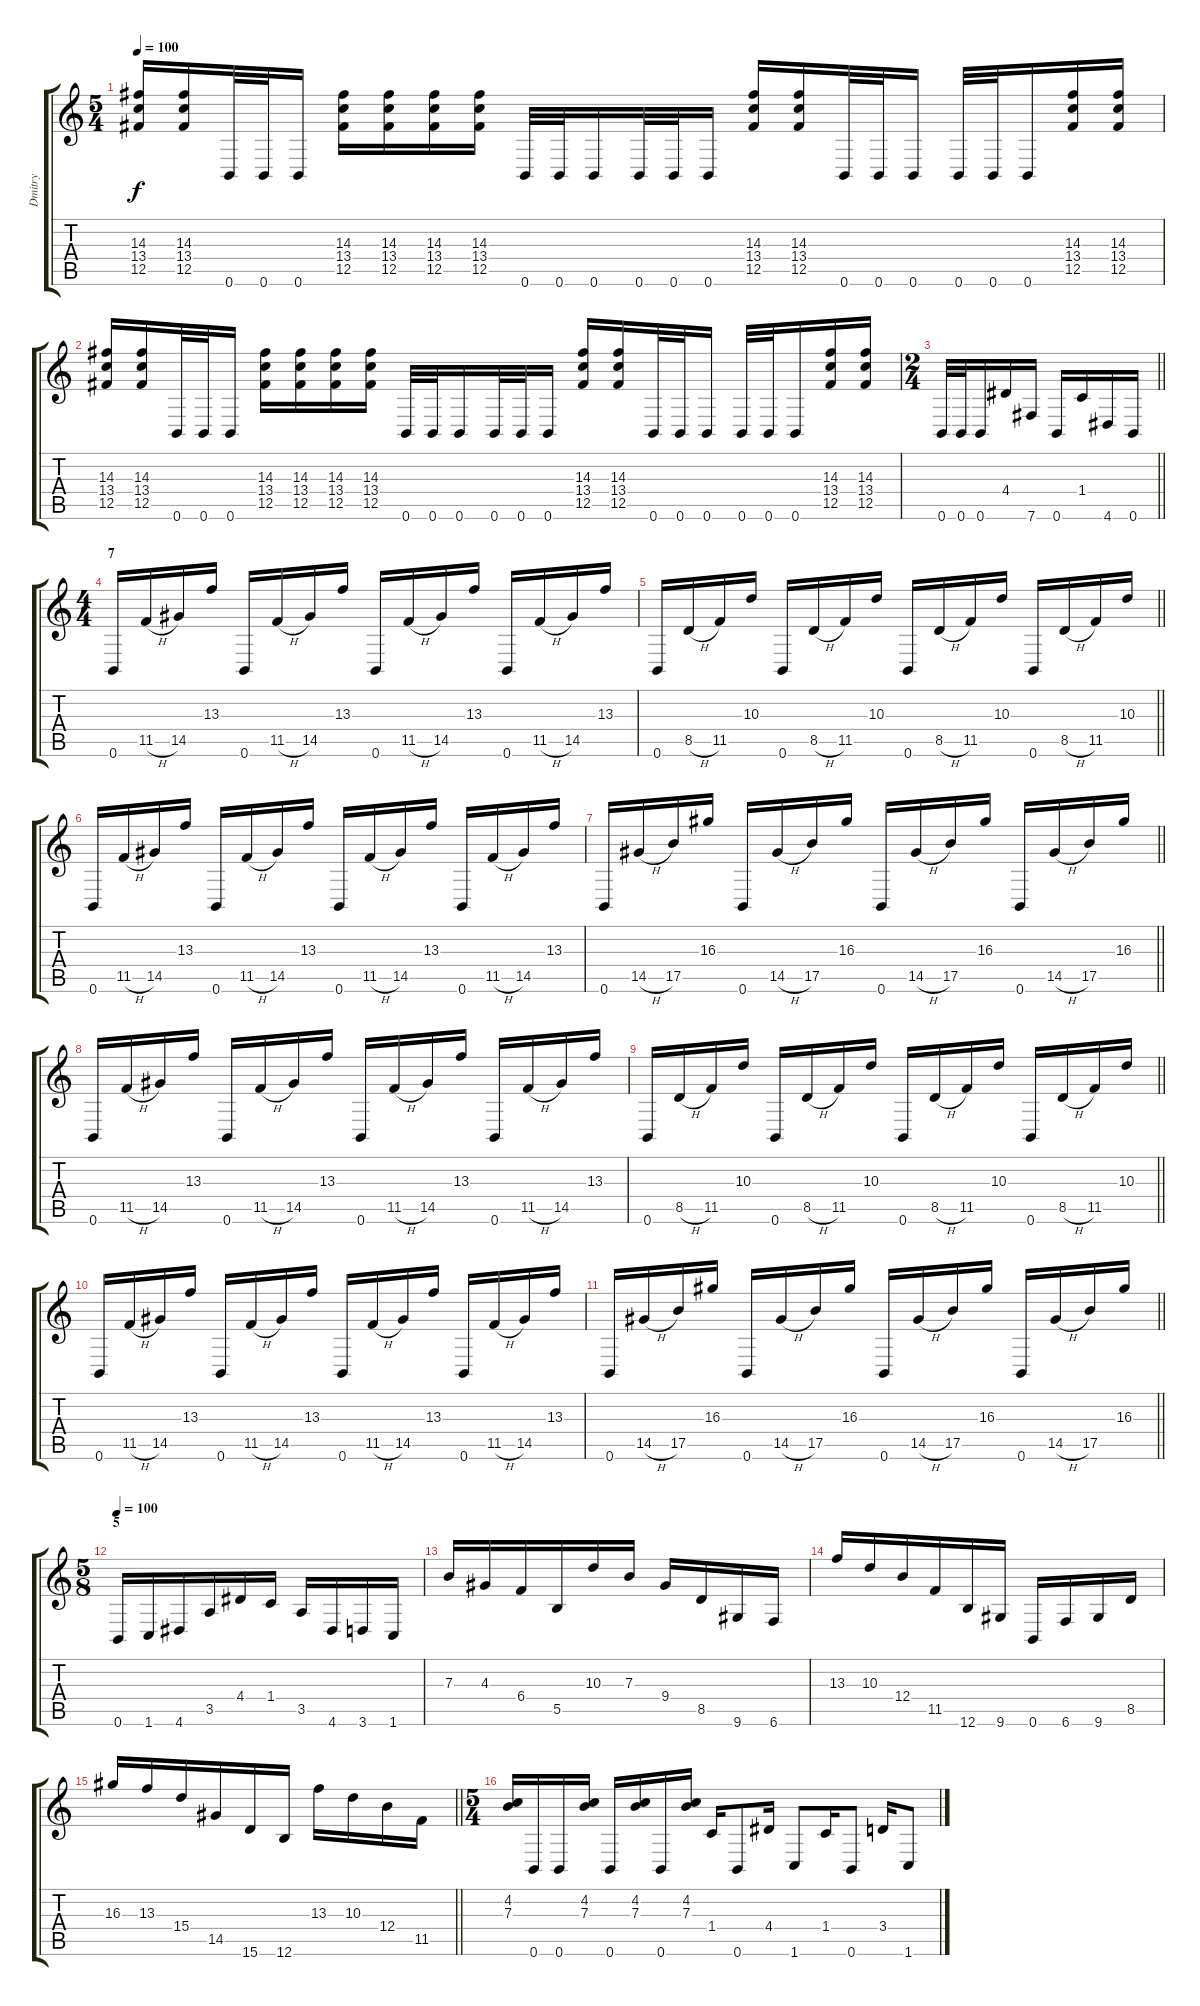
\track ("Dmitry" "Dmitry") {instrument distortionguitar}
\staff {score tabs}
\tuning (Db4 Ab3 E3 B2 Gb2 B1) {hide}
\ts (5 4)
\tempo 100
\clef g2
\ks c
(14.3 13.4 12.5).16{dy f} (14.3 13.4 12.5).16 0.6.32 0.6.32 0.6.16 (14.3 13.4 12.5).16 (14.3 13.4 12.5).16 (14.3 13.4 12.5).16 (14.3 13.4 12.5).16 0.6.32 0.6.32 0.6.16 0.6.32 0.6.32 0.6.16 (14.3 13.4 12.5).16 (14.3 13.4 12.5).16 0.6.32 0.6.32 0.6.16 0.6.32 0.6.32 0.6.16 (14.3 13.4 12.5).16 (14.3 13.4 12.5).16 |
(14.3 13.4 12.5).16 (14.3 13.4 12.5).16 0.6.32 0.6.32 0.6.16 (14.3 13.4 12.5).16 (14.3 13.4 12.5).16 (14.3 13.4 12.5).16 (14.3 13.4 12.5).16 0.6.32 0.6.32 0.6.16 0.6.32 0.6.32 0.6.16 (14.3 13.4 12.5).16 (14.3 13.4 12.5).16 0.6.32 0.6.32 0.6.16 0.6.32 0.6.32 0.6.16 (14.3 13.4 12.5).16 (14.3 13.4 12.5).16 |
\ts (2 4)
\barLineRight lightlight
0.6.32 0.6.32 0.6.16 4.4.16 7.6.16 0.6.16 1.4.16 4.6.16 0.6.16 |
\ts (4 4)
\section ("" "7")
0.6.16 11.5{h}.16 14.5.16 13.3.16 0.6.16 11.5{h}.16 14.5.16 13.3.16 0.6.16 11.5{h}.16 14.5.16 13.3.16 0.6.16 11.5{h}.16 14.5.16 13.3.16 |
\barLineRight lightlight
0.6.16 8.5{h}.16 11.5.16 10.3.16 0.6.16 8.5{h}.16 11.5.16 10.3.16 0.6.16 8.5{h}.16 11.5.16 10.3.16 0.6.16 8.5{h}.16 11.5.16 10.3.16 |
0.6.16 11.5{h}.16 14.5.16 13.3.16 0.6.16 11.5{h}.16 14.5.16 13.3.16 0.6.16 11.5{h}.16 14.5.16 13.3.16 0.6.16 11.5{h}.16 14.5.16 13.3.16 |
\barLineRight lightlight
0.6.16 14.5{h}.16 17.5.16 16.3.16 0.6.16 14.5{h}.16 17.5.16 16.3.16 0.6.16 14.5{h}.16 17.5.16 16.3.16 0.6.16 14.5{h}.16 17.5.16 16.3.16 |
0.6.16 11.5{h}.16 14.5.16 13.3.16 0.6.16 11.5{h}.16 14.5.16 13.3.16 0.6.16 11.5{h}.16 14.5.16 13.3.16 0.6.16 11.5{h}.16 14.5.16 13.3.16 |
\barLineRight lightlight
0.6.16 8.5{h}.16 11.5.16 10.3.16 0.6.16 8.5{h}.16 11.5.16 10.3.16 0.6.16 8.5{h}.16 11.5.16 10.3.16 0.6.16 8.5{h}.16 11.5.16 10.3.16 |
0.6.16 11.5{h}.16 14.5.16 13.3.16 0.6.16 11.5{h}.16 14.5.16 13.3.16 0.6.16 11.5{h}.16 14.5.16 13.3.16 0.6.16 11.5{h}.16 14.5.16 13.3.16 |
\barLineRight lightlight
0.6.16 14.5{h}.16 17.5.16 16.3.16 0.6.16 14.5{h}.16 17.5.16 16.3.16 0.6.16 14.5{h}.16 17.5.16 16.3.16 0.6.16 14.5{h}.16 17.5.16 16.3.16 |
\ts (5 8)
\section ("" "5")
\tempo 100
0.6.16 1.6.16 4.6.16 3.5.16 4.4.16 1.4.16 3.5.16 4.6.16 3.6.16 1.6.16 |
7.3.16 4.3.16 6.4.16 5.5.16 10.3.16 7.3.16 9.4.16 8.5.16 9.6.16 6.6.16 |
13.3.16 10.3.16 12.4.16 11.5.16 12.6.16 9.6.16 0.6.16 6.6.16 9.6.16 8.5.16 |
\barLineRight lightlight
16.3.16 13.3.16 15.4.16 14.5.16 15.6.16 12.6.16 13.3.16 10.3.16 12.4.16 11.5.16 |
\ts (5 4)
(4.2 7.3).16 0.6.16 0.6.16 (4.2 7.3).16 0.6.16 (4.2 7.3).16 0.6.16 (4.2 7.3).16 1.4.16 0.6.8 4.4.16 1.6.8 1.4.16 0.6.8 3.4.16 1.6.8
